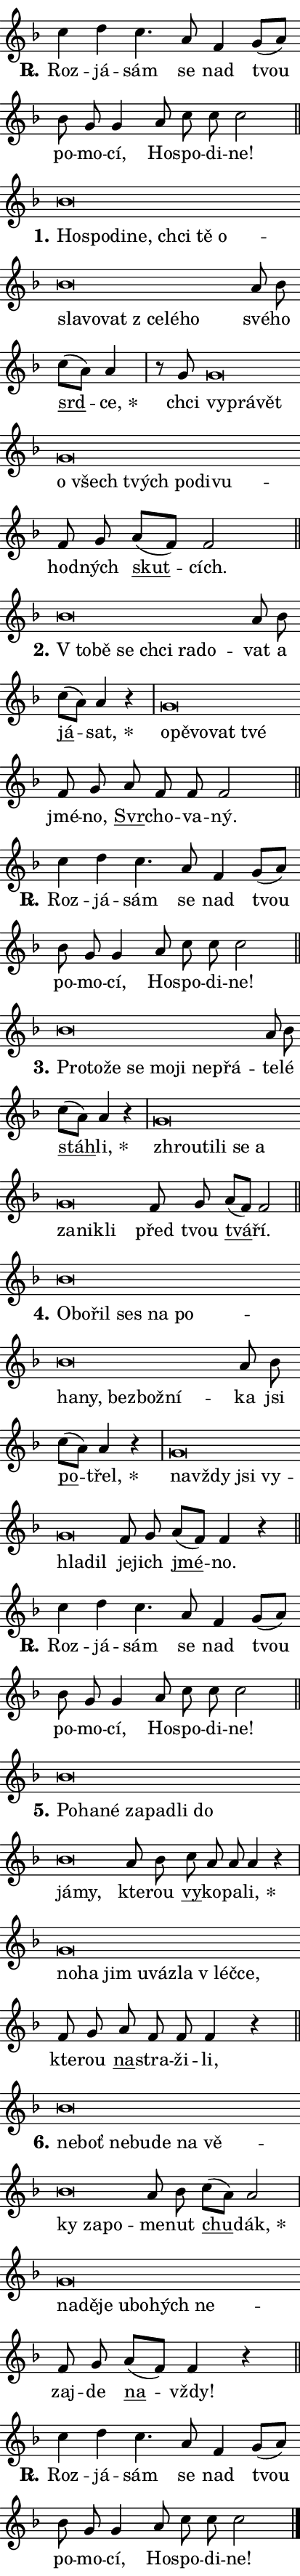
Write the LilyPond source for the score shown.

\version "2.24.0"
\header { tagline = "" }
\paper {
  indent = 0\cm
  top-margin = 0\cm
  right-margin = 0\cm
  bottom-margin = 0\cm
  left-margin = 0\cm
  paper-width = 7\cm
  page-breaking = #ly:one-page-breaking
  system-system-spacing.basic-distance = #11
  score-system-spacing.basic-distance = #11
  ragged-last = ##f
}


%% Author: Thomas Morley
%% https://lists.gnu.org/archive/html/lilypond-user/2020-05/msg00002.html
#(define (line-position grob)
"Returns position of @var[grob} in current system:
   @code{'start}, if at first time-step
   @code{'end}, if at last time-step
   @code{'middle} otherwise
"
  (let* ((col (ly:item-get-column grob))
         (ln (ly:grob-object col 'left-neighbor))
         (rn (ly:grob-object col 'right-neighbor))
         (col-to-check-left (if (ly:grob? ln) ln col))
         (col-to-check-right (if (ly:grob? rn) rn col))
         (break-dir-left
           (and
             (ly:grob-property col-to-check-left 'non-musical #f)
             (ly:item-break-dir col-to-check-left)))
         (break-dir-right
           (and
             (ly:grob-property col-to-check-right 'non-musical #f)
             (ly:item-break-dir col-to-check-right))))
        (cond ((eqv? 1 break-dir-left) 'start)
              ((eqv? -1 break-dir-right) 'end)
              (else 'middle))))

#(define (tranparent-at-line-position vctor)
  (lambda (grob)
  "Relying on @code{line-position} select the relevant enry from @var{vctor}.
Used to determine transparency,"
    (case (line-position grob)
      ((end) (not (vector-ref vctor 0)))
      ((middle) (not (vector-ref vctor 1)))
      ((start) (not (vector-ref vctor 2))))))

noteHeadBreakVisibility =
#(define-music-function (break-visibility)(vector?)
"Makes @code{NoteHead}s transparent relying on @var{break-visibility}"
#{
  \override NoteHead.transparent =
    #(tranparent-at-line-position break-visibility)
#})

#(define delete-ledgers-for-transparent-note-heads
  (lambda (grob)
    "Reads whether a @code{NoteHead} is transparent.
If so this @code{NoteHead} is removed from @code{'note-heads} from
@var{grob}, which is supposed to be @code{LedgerLineSpanner}.
As a result ledgers are not printed for this @code{NoteHead}"
    (let* ((nhds-array (ly:grob-object grob 'note-heads))
           (nhds-list
             (if (ly:grob-array? nhds-array)
                 (ly:grob-array->list nhds-array)
                 '()))
           ;; Relies on the transparent-property being done before
           ;; Staff.LedgerLineSpanner.after-line-breaking is executed.
           ;; This is fragile ...
           (to-keep
             (remove
               (lambda (nhd)
                 (ly:grob-property nhd 'transparent #f))
               nhds-list)))
      ;; TODO find a better method to iterate over grob-arrays, similiar
      ;; to filter/remove etc for lists
      ;; For now rebuilt from scratch
      (set! (ly:grob-object grob 'note-heads)  '())
      (for-each
        (lambda (nhd)
          (ly:pointer-group-interface::add-grob grob 'note-heads nhd))
        to-keep))))

hideNotes = {
  \noteHeadBreakVisibility #begin-of-line-visible
}
unHideNotes = {
  \noteHeadBreakVisibility #all-visible
}

% work-around for resetting accidentals
% https://lilypond.org/doc/v2.23/Documentation/notation/displaying-rhythms#unmetered-music
cadenzaMeasure = {
  \cadenzaOff
  \partial 1024 s1024
  \cadenzaOn
}

#(define-markup-command (accent layout props text) (markup?)
  "Underline accented syllable"
  (interpret-markup layout props
    #{\markup \override #'(offset . 4.3) \underline { #text }#}))

responsum = \markup \concat {
  "R" \hspace #-1.05 \path #0.1 #'((moveto 0 0.07) (lineto 0.9 0.8)) \hspace #0.05 "."
}

\layout {
    \context {
        \Staff
        \remove "Time_signature_engraver"
        \override LedgerLineSpanner.after-line-breaking = #delete-ledgers-for-transparent-note-heads
    }
    \context {
        \Voice {
            \override NoteHead.output-attributes = #'((class . "notehead"))
            \override Hairpin.height = #0.55
        }
    }
    \context {
        \Lyrics {
            \override StanzaNumber.output-attributes = #'((class . "stanzanumber"))
            \override LyricSpace.minimum-distance = #0.9
            \override LyricText.font-name = #"TeX Gyre Schola"
            \override LyricText.font-size = 1
            \override StanzaNumber.font-name = #"TeX Gyre Schola Bold"
            \override StanzaNumber.font-size = 1
        }
    }
}

% magnetic-lyrics.ily
%
%   written by
%     Jean Abou Samra <jean@abou-samra.fr>
%     Werner Lemberg <wl@gnu.org>
%
%   adapted by
%     Jiri Hon <jiri.hon@gmail.com>
%
% Version 2022-Apr-15

% https://www.mail-archive.com/lilypond-user@gnu.org/msg149350.html

#(define (Left_hyphen_pointer_engraver context)
   "Collect syllable-hyphen-syllable occurrences in lyrics and store
them in properties.  This engraver only looks to the left.  For
example, if the lyrics input is @code{foo -- bar}, it does the
following.

@itemize @bullet
@item
Set the @code{text} property of the @code{LyricHyphen} grob between
@q{foo} and @q{bar} to @code{foo}.

@item
Set the @code{left-hyphen} property of the @code{LyricText} grob with
text @q{foo} to the @code{LyricHyphen} grob between @q{foo} and
@q{bar}.
@end itemize

Use this auxiliary engraver in combination with the
@code{lyric-@/text::@/apply-@/magnetic-@/offset!} hook."
   (let ((hyphen #f)
         (text #f))
     (make-engraver
      (acknowledgers
       ((lyric-syllable-interface engraver grob source-engraver)
        (set! text grob)))
      (end-acknowledgers
       ((lyric-hyphen-interface engraver grob source-engraver)
        ;(when (not (grob::has-interface grob 'lyric-space-interface))
          (set! hyphen grob)));)
      ((stop-translation-timestep engraver)
       (when (and text hyphen)
         (ly:grob-set-object! text 'left-hyphen hyphen))
       (set! text #f)
       (set! hyphen #f)))))

#(define (lyric-text::apply-magnetic-offset! grob)
   "If the space between two syllables is less than the value in
property @code{LyricText@/.details@/.squash-threshold}, move the right
syllable to the left so that it gets concatenated with the left
syllable.

Use this function as a hook for
@code{LyricText@/.after-@/line-@/breaking} if the
@code{Left_@/hyphen_@/pointer_@/engraver} is active."
   (let ((hyphen (ly:grob-object grob 'left-hyphen #f)))
     (when hyphen
       (let ((left-text (ly:spanner-bound hyphen LEFT)))
         (when (grob::has-interface left-text 'lyric-syllable-interface)
           (let* ((common (ly:grob-common-refpoint grob left-text X))
                  (this-x-ext (ly:grob-extent grob common X))
                  (left-x-ext
                   (begin
                     ;; Trigger magnetism for left-text.
                     (ly:grob-property left-text 'after-line-breaking)
                     (ly:grob-extent left-text common X)))
                  ;; `delta` is the gap width between two syllables.
                  (delta (- (interval-start this-x-ext)
                            (interval-end left-x-ext)))
                  (details (ly:grob-property grob 'details))
                  (threshold (assoc-get 'squash-threshold details 0.2)))
             (when (< delta threshold)
               (let* (;; We have to manipulate the input text so that
                      ;; ligatures crossing syllable boundaries are not
                      ;; disabled.  For languages based on the Latin
                      ;; script this is essentially a beautification.
                      ;; However, for non-Western scripts it can be a
                      ;; necessity.
                      (lt (ly:grob-property left-text 'text))
                      (rt (ly:grob-property grob 'text))
                      (is-space (grob::has-interface hyphen 'lyric-space-interface))
                      (space (if is-space " " ""))
                      (space-markup (grob-interpret-markup grob " "))
                      (space-size (interval-length (ly:stencil-extent space-markup X)))
                      (extra-delta (if is-space space-size 0))
                      ;; Append new syllable.
                      (ltrt-space (if (and (string? lt) (string? rt))
                                (string-append lt space rt)
                                (make-concat-markup (list lt space rt))))
                      ;; Right-align `ltrt` to the right side.
                      (ltrt-space-markup (grob-interpret-markup
                               grob
                               (make-translate-markup
                                (cons (interval-length this-x-ext) 0)
                                (make-right-align-markup ltrt-space)))))
                 (begin
                   ;; Don't print `left-text`.
                   (ly:grob-set-property! left-text 'stencil #f)
                   ;; Set text and stencil (which holds all collected
                   ;; syllables so far) and shift it to the left.
                   (ly:grob-set-property! grob 'text ltrt-space)
                   (ly:grob-set-property! grob 'stencil ltrt-space-markup)
                   (ly:grob-translate-axis! grob (- (- delta extra-delta)) X))))))))))


#(define (lyric-hyphen::displace-bounds-first grob)
   ;; Make very sure this callback isn't triggered too early.
   (let ((left (ly:spanner-bound grob LEFT))
         (right (ly:spanner-bound grob RIGHT)))
     (ly:grob-property left 'after-line-breaking)
     (ly:grob-property right 'after-line-breaking)
     (ly:lyric-hyphen::print grob)))

squashThreshold = #0.4

\layout {
  \context {
    \Lyrics
    \consists #Left_hyphen_pointer_engraver
    \override LyricText.after-line-breaking =
      #lyric-text::apply-magnetic-offset!
    \override LyricHyphen.stencil = #lyric-hyphen::displace-bounds-first
    \override LyricText.details.squash-threshold = \squashThreshold
    \override LyricHyphen.minimum-distance = 0
    \override LyricHyphen.minimum-length = \squashThreshold
  }
}

squash = \override LyricText.details.squash-threshold = 9999
unSquash = \override LyricText.details.squash-threshold = \squashThreshold

left = \override LyricText.self-alignment-X = #LEFT
unLeft = \revert LyricText.self-alignment-X

starOffset = #(lambda (grob) 
                (let ((x_offset (ly:self-alignment-interface::aligned-on-x-parent grob)))
                  (if (= x_offset 0) 0 (+ x_offset 1.2))))

star = #(define-music-function (syllable)(string?)
"Append star separator at the end of a syllable"
#{
  \once \override LyricText.X-offset = #starOffset
  \lyricmode { \markup {
    #syllable
    \override #'((font-name . "TeX Gyre Schola Bold")) \hspace #0.2 \lower #0.65 \larger "*"
  } }
#})

starAccent = #(define-music-function (syllable)(string?)
"Append star separator at the end of a syllable and make accent"
#{
  \once \override LyricText.X-offset = #starOffset
  \lyricmode { \markup {
    \accent #syllable
    \override #'((font-name . "TeX Gyre Schola Bold")) \hspace #0.2 \lower #0.65 \larger "*"
  } }
#})

breath = #(define-music-function (syllable)(string?)
"Append breathing indicator at the end of a syllable"
#{
  \lyricmode { \markup { #syllable "+" } }
#})

optionalBreath = #(define-music-function (syllable)(string?)
"Append optional breathing indicator at the end of a syllable"
#{
  \lyricmode { \markup { #syllable "(+)" } }
#})


\score {
    <<
        \new Voice = "melody" { \cadenzaOn \key f \major \relative { c''4 d c4. a8 \bar "" f4 \bar "" g8[( a)] \bar "" bes g g4 \bar "" a8 c c c2 \cadenzaMeasure \bar "||" \break } }
        \new Lyrics \lyricsto "melody" { \lyricmode { \set stanza = \responsum
Roz -- já -- sám se nad tvou po -- mo -- cí, Ho -- spo -- di -- ne! } }
    >>
    \layout {}
}

\score {
    <<
        \new Voice = "melody" { \cadenzaOn \key f \major \relative { bes'\breve*1/16 \hideNotes \breve*1/16 \bar "" \breve*1/16 \bar "" \breve*1/16 \bar "" \breve*1/16 \bar "" \breve*1/16 \bar "" \breve*1/16 \bar "" \breve*1/16 \bar "" \breve*1/16 \bar "" \breve*1/16 \bar "" \breve*1/16 \bar "" \breve*1/16 \breve*1/16 \bar "" \unHideNotes a8 bes \bar "" c[( a)] a4 \cadenzaMeasure \bar "|" r8 g8 g\breve*1/16 \hideNotes \breve*1/16 \bar "" \breve*1/16 \bar "" \breve*1/16 \bar "" \breve*1/16 \bar "" \breve*1/16 \bar "" \breve*1/16 \bar "" \breve*1/16 \breve*1/16 \bar "" \unHideNotes f8 g \bar "" a[( f)] f2 \cadenzaMeasure \bar "||" \break } }
        \new Lyrics \lyricsto "melody" { \lyricmode { \set stanza = "1."
\left Ho -- \squash spo -- di -- ne, chci tě o -- sla -- vo -- vat "z ce" -- lé -- ho \unLeft \unSquash své -- ho \markup \accent srd -- \star ce, chci \left vy -- \squash prá -- vět o všech tvých po -- di -- vu -- \unLeft \unSquash hod -- ných \markup \accent skut -- cích. } }
    >>
    \layout {}
}

\score {
    <<
        \new Voice = "melody" { \cadenzaOn \key f \major \relative { bes'\breve*1/16 \hideNotes \breve*1/16 \bar "" \breve*1/16 \bar "" \breve*1/16 \bar "" \breve*1/16 \breve*1/16 \bar "" \unHideNotes a8 bes \bar "" c[( a)] a4 r \cadenzaMeasure \bar "|" g\breve*1/16 \hideNotes \breve*1/16 \bar "" \breve*1/16 \bar "" \breve*1/16 \breve*1/16 \bar "" \unHideNotes f8 g \bar "" a f f f2 \cadenzaMeasure \bar "||" \break } }
        \new Lyrics \lyricsto "melody" { \lyricmode { \set stanza = "2."
\left "V to" -- \squash bě se chci ra -- do -- \unLeft \unSquash vat a \markup \accent já -- \star sat, \left o -- \squash pě -- vo -- vat tvé \unLeft \unSquash jmé -- no, \markup \accent Svr -- cho -- va -- ný. } }
    >>
    \layout {}
}

\score {
    <<
        \new Voice = "melody" { \cadenzaOn \key f \major \relative { c''4 d c4. a8 \bar "" f4 \bar "" g8[( a)] \bar "" bes g g4 \bar "" a8 c c c2 \cadenzaMeasure \bar "||" \break } }
        \new Lyrics \lyricsto "melody" { \lyricmode { \set stanza = \responsum
Roz -- já -- sám se nad tvou po -- mo -- cí, Ho -- spo -- di -- ne! } }
    >>
    \layout {}
}

\score {
    <<
        \new Voice = "melody" { \cadenzaOn \key f \major \relative { bes'\breve*1/16 \hideNotes \breve*1/16 \bar "" \breve*1/16 \bar "" \breve*1/16 \bar "" \breve*1/16 \bar "" \breve*1/16 \bar "" \breve*1/16 \breve*1/16 \bar "" \unHideNotes a8 bes \bar "" c[( a)] a4 r \cadenzaMeasure \bar "|" g\breve*1/16 \hideNotes \breve*1/16 \bar "" \breve*1/16 \bar "" \breve*1/16 \bar "" \breve*1/16 \bar "" \breve*1/16 \bar "" \breve*1/16 \breve*1/16 \bar "" \unHideNotes f8 g \bar "" a[( f)] f2 \cadenzaMeasure \bar "||" \break } }
        \new Lyrics \lyricsto "melody" { \lyricmode { \set stanza = "3."
\left Pro -- \squash to -- že se mo -- ji ne -- přá -- \unLeft \unSquash te -- lé \markup \accent stáh -- \star li, \left zhrou -- \squash ti -- li se a za -- ni -- kli \unLeft \unSquash před tvou \markup \accent tvá -- ří. } }
    >>
    \layout {}
}

\score {
    <<
        \new Voice = "melody" { \cadenzaOn \key f \major \relative { bes'\breve*1/16 \hideNotes \breve*1/16 \bar "" \breve*1/16 \bar "" \breve*1/16 \bar "" \breve*1/16 \bar "" \breve*1/16 \bar "" \breve*1/16 \bar "" \breve*1/16 \bar "" \breve*1/16 \bar "" \breve*1/16 \breve*1/16 \bar "" \unHideNotes a8 bes \bar "" c[( a)] a4 r \cadenzaMeasure \bar "|" g\breve*1/16 \hideNotes \breve*1/16 \bar "" \breve*1/16 \bar "" \breve*1/16 \bar "" \breve*1/16 \breve*1/16 \bar "" \unHideNotes f8 g \bar "" a[( f)] f4 r \cadenzaMeasure \bar "||" \break } }
        \new Lyrics \lyricsto "melody" { \lyricmode { \set stanza = "4."
\left O -- \squash bo -- řil ses na po -- ha -- ny, bez -- bož -- ní -- \unLeft \unSquash ka jsi \markup \accent po -- \star třel, \left na -- \squash vždy jsi vy -- hla -- dil \unLeft \unSquash je -- jich \markup \accent jmé -- no. } }
    >>
    \layout {}
}

\score {
    <<
        \new Voice = "melody" { \cadenzaOn \key f \major \relative { c''4 d c4. a8 \bar "" f4 \bar "" g8[( a)] \bar "" bes g g4 \bar "" a8 c c c2 \cadenzaMeasure \bar "||" \break } }
        \new Lyrics \lyricsto "melody" { \lyricmode { \set stanza = \responsum
Roz -- já -- sám se nad tvou po -- mo -- cí, Ho -- spo -- di -- ne! } }
    >>
    \layout {}
}

\score {
    <<
        \new Voice = "melody" { \cadenzaOn \key f \major \relative { bes'\breve*1/16 \hideNotes \breve*1/16 \bar "" \breve*1/16 \bar "" \breve*1/16 \bar "" \breve*1/16 \bar "" \breve*1/16 \bar "" \breve*1/16 \bar "" \breve*1/16 \breve*1/16 \bar "" \unHideNotes a8 bes \bar "" c a a a4 r \cadenzaMeasure \bar "|" g\breve*1/16 \hideNotes \breve*1/16 \bar "" \breve*1/16 \bar "" \breve*1/16 \bar "" \breve*1/16 \bar "" \breve*1/16 \bar "" \breve*1/16 \breve*1/16 \bar "" \unHideNotes f8 g \bar "" a f f f4 r \cadenzaMeasure \bar "||" \break } }
        \new Lyrics \lyricsto "melody" { \lyricmode { \set stanza = "5."
\left Po -- \squash ha -- né za -- pa -- dli do já -- my, \unLeft \unSquash kte -- rou \markup \accent vy -- ko -- pa -- \star li, \left no -- \squash ha jim u -- váz -- la "v léč" -- ce, \unLeft \unSquash kte -- rou \markup \accent na -- stra -- ži -- li, } }
    >>
    \layout {}
}

\score {
    <<
        \new Voice = "melody" { \cadenzaOn \key f \major \relative { bes'\breve*1/16 \hideNotes \breve*1/16 \bar "" \breve*1/16 \bar "" \breve*1/16 \bar "" \breve*1/16 \bar "" \breve*1/16 \bar "" \breve*1/16 \bar "" \breve*1/16 \bar "" \breve*1/16 \breve*1/16 \bar "" \unHideNotes a8 bes \bar "" c[( a)] a2 \cadenzaMeasure \bar "|" g\breve*1/16 \hideNotes \breve*1/16 \bar "" \breve*1/16 \bar "" \breve*1/16 \bar "" \breve*1/16 \bar "" \breve*1/16 \breve*1/16 \bar "" \unHideNotes f8 g \bar "" a[( f)] f4 r \cadenzaMeasure \bar "||" \break } }
        \new Lyrics \lyricsto "melody" { \lyricmode { \set stanza = "6."
\left ne -- \squash boť ne -- bu -- de na vě -- ky za -- po -- \unLeft \unSquash me -- nut \markup \accent chu -- \star dák, \left na -- \squash dě -- je u -- bo -- hých ne -- \unLeft \unSquash zaj -- de \markup \accent na -- vždy! } }
    >>
    \layout {}
}

\score {
    <<
        \new Voice = "melody" { \cadenzaOn \key f \major \relative { c''4 d c4. a8 \bar "" f4 \bar "" g8[( a)] \bar "" bes g g4 \bar "" a8 c c c2 \cadenzaMeasure \bar "||" \break } \bar "|." }
        \new Lyrics \lyricsto "melody" { \lyricmode { \set stanza = \responsum
Roz -- já -- sám se nad tvou po -- mo -- cí, Ho -- spo -- di -- ne! } }
    >>
    \layout {}
}
